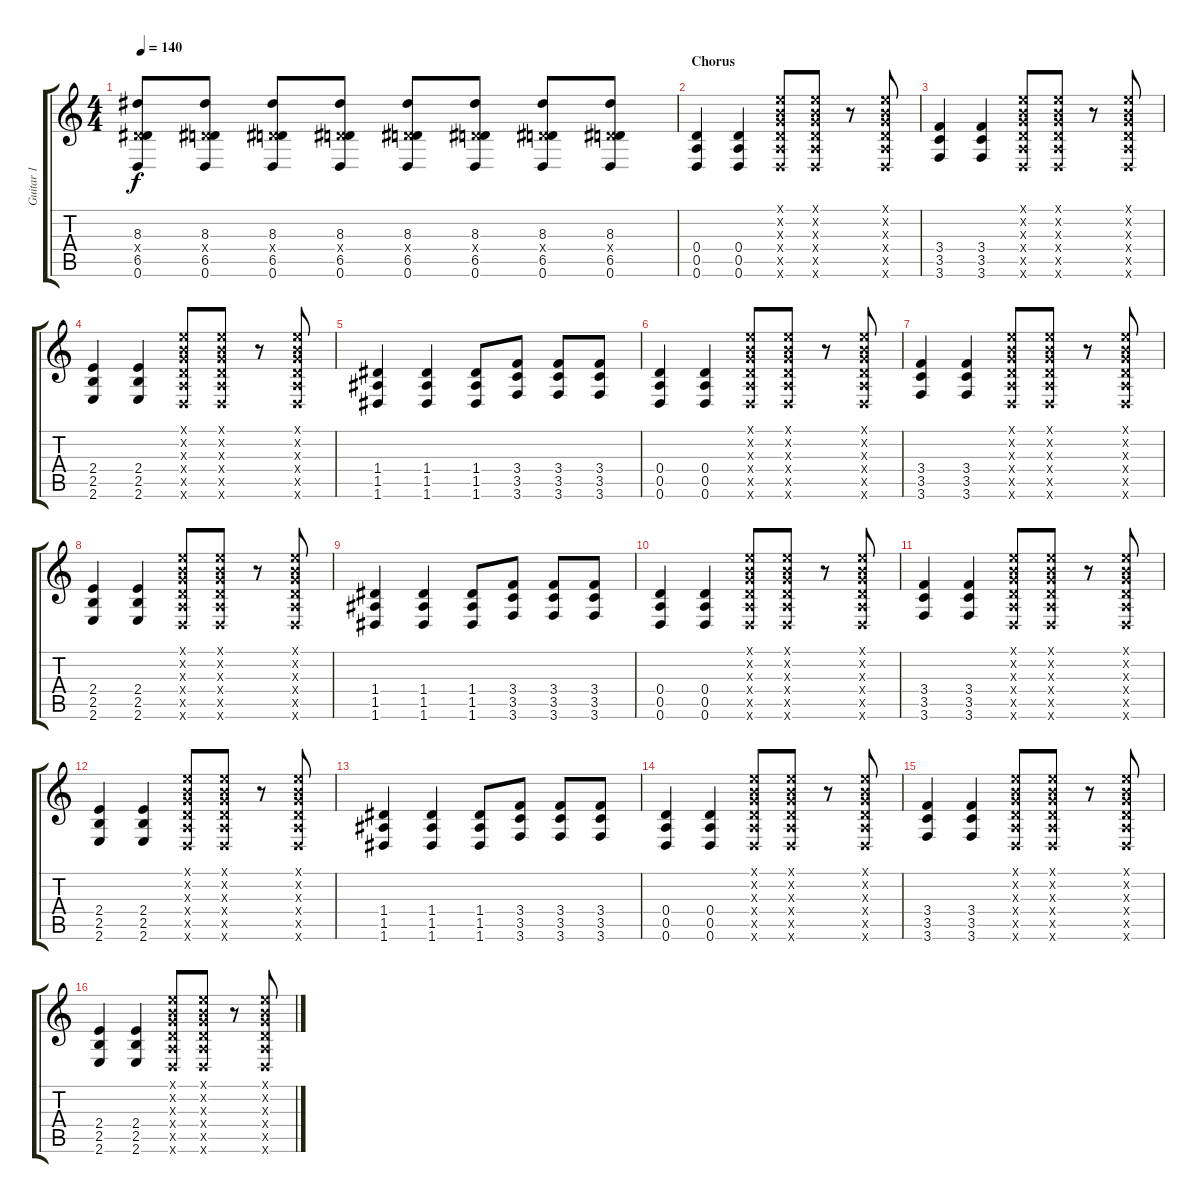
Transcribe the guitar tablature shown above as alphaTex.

\track ("Guitar 1" "Guitar 1") {instrument electricguitarjazz}
\staff {score tabs}
\tuning (E4 B3 G3 D3 A2 D2) {hide}
\ts (4 4)
\tempo 140
\clef g2
\ks c
(8.3 0.4{x} 6.5 0.6).8{dy f} (8.3 0.4{x} 6.5 0.6).8 (8.3 0.4{x} 6.5 0.6).8 (8.3 0.4{x} 6.5 0.6).8 (8.3 0.4{x} 6.5 0.6).8 (8.3 0.4{x} 6.5 0.6).8 (8.3 0.4{x} 6.5 0.6).8 (8.3 0.4{x} 6.5 0.6).8 |
\section ("" "Chorus")
(0.4 0.5 0.6).4{instrument distortionguitar} (0.4 0.5 0.6).4 (0.1{x} 0.2{x} 0.3{x} 0.4{x} 0.5{x} 0.6{x}).8 (0.1{x} 0.2{x} 0.3{x} 0.4{x} 0.5{x} 0.6{x}).8 r.8 (0.1{x} 0.2{x} 0.3{x} 0.4{x} 0.5{x} 0.6{x}).8 |
(3.4 3.5 3.6).4 (3.4 3.5 3.6).4 (0.1{x} 0.2{x} 0.3{x} 0.4{x} 0.5{x} 0.6{x}).8 (0.1{x} 0.2{x} 0.3{x} 0.4{x} 0.5{x} 0.6{x}).8 r.8 (0.1{x} 0.2{x} 0.3{x} 0.4{x} 0.5{x} 0.6{x}).8 |
(2.4 2.5 2.6).4 (2.4 2.5 2.6).4 (0.1{x} 0.2{x} 0.3{x} 0.4{x} 0.5{x} 0.6{x}).8 (0.1{x} 0.2{x} 0.3{x} 0.4{x} 0.5{x} 0.6{x}).8 r.8 (0.1{x} 0.2{x} 0.3{x} 0.4{x} 0.5{x} 0.6{x}).8 |
(1.4 1.5 1.6).4 (1.4 1.5 1.6).4 (1.4 1.5 1.6).8 (3.4 3.5 3.6).8 (3.4 3.5 3.6).8 (3.4 3.5 3.6).8 |
(0.4 0.5 0.6).4{instrument distortionguitar} (0.4 0.5 0.6).4 (0.1{x} 0.2{x} 0.3{x} 0.4{x} 0.5{x} 0.6{x}).8 (0.1{x} 0.2{x} 0.3{x} 0.4{x} 0.5{x} 0.6{x}).8 r.8 (0.1{x} 0.2{x} 0.3{x} 0.4{x} 0.5{x} 0.6{x}).8 |
(3.4 3.5 3.6).4 (3.4 3.5 3.6).4 (0.1{x} 0.2{x} 0.3{x} 0.4{x} 0.5{x} 0.6{x}).8 (0.1{x} 0.2{x} 0.3{x} 0.4{x} 0.5{x} 0.6{x}).8 r.8 (0.1{x} 0.2{x} 0.3{x} 0.4{x} 0.5{x} 0.6{x}).8 |
(2.4 2.5 2.6).4 (2.4 2.5 2.6).4 (0.1{x} 0.2{x} 0.3{x} 0.4{x} 0.5{x} 0.6{x}).8 (0.1{x} 0.2{x} 0.3{x} 0.4{x} 0.5{x} 0.6{x}).8 r.8 (0.1{x} 0.2{x} 0.3{x} 0.4{x} 0.5{x} 0.6{x}).8 |
(1.4 1.5 1.6).4 (1.4 1.5 1.6).4 (1.4 1.5 1.6).8 (3.4 3.5 3.6).8 (3.4 3.5 3.6).8 (3.4 3.5 3.6).8 |
(0.4 0.5 0.6).4{instrument distortionguitar} (0.4 0.5 0.6).4 (0.1{x} 0.2{x} 0.3{x} 0.4{x} 0.5{x} 0.6{x}).8 (0.1{x} 0.2{x} 0.3{x} 0.4{x} 0.5{x} 0.6{x}).8 r.8 (0.1{x} 0.2{x} 0.3{x} 0.4{x} 0.5{x} 0.6{x}).8 |
(3.4 3.5 3.6).4 (3.4 3.5 3.6).4 (0.1{x} 0.2{x} 0.3{x} 0.4{x} 0.5{x} 0.6{x}).8 (0.1{x} 0.2{x} 0.3{x} 0.4{x} 0.5{x} 0.6{x}).8 r.8 (0.1{x} 0.2{x} 0.3{x} 0.4{x} 0.5{x} 0.6{x}).8 |
(2.4 2.5 2.6).4 (2.4 2.5 2.6).4 (0.1{x} 0.2{x} 0.3{x} 0.4{x} 0.5{x} 0.6{x}).8 (0.1{x} 0.2{x} 0.3{x} 0.4{x} 0.5{x} 0.6{x}).8 r.8 (0.1{x} 0.2{x} 0.3{x} 0.4{x} 0.5{x} 0.6{x}).8 |
(1.4 1.5 1.6).4 (1.4 1.5 1.6).4 (1.4 1.5 1.6).8 (3.4 3.5 3.6).8 (3.4 3.5 3.6).8 (3.4 3.5 3.6).8 |
(0.4 0.5 0.6).4{instrument distortionguitar} (0.4 0.5 0.6).4 (0.1{x} 0.2{x} 0.3{x} 0.4{x} 0.5{x} 0.6{x}).8 (0.1{x} 0.2{x} 0.3{x} 0.4{x} 0.5{x} 0.6{x}).8 r.8 (0.1{x} 0.2{x} 0.3{x} 0.4{x} 0.5{x} 0.6{x}).8 |
(3.4 3.5 3.6).4 (3.4 3.5 3.6).4 (0.1{x} 0.2{x} 0.3{x} 0.4{x} 0.5{x} 0.6{x}).8 (0.1{x} 0.2{x} 0.3{x} 0.4{x} 0.5{x} 0.6{x}).8 r.8 (0.1{x} 0.2{x} 0.3{x} 0.4{x} 0.5{x} 0.6{x}).8 |
(2.4 2.5 2.6).4 (2.4 2.5 2.6).4 (0.1{x} 0.2{x} 0.3{x} 0.4{x} 0.5{x} 0.6{x}).8 (0.1{x} 0.2{x} 0.3{x} 0.4{x} 0.5{x} 0.6{x}).8 r.8 (0.1{x} 0.2{x} 0.3{x} 0.4{x} 0.5{x} 0.6{x}).8
